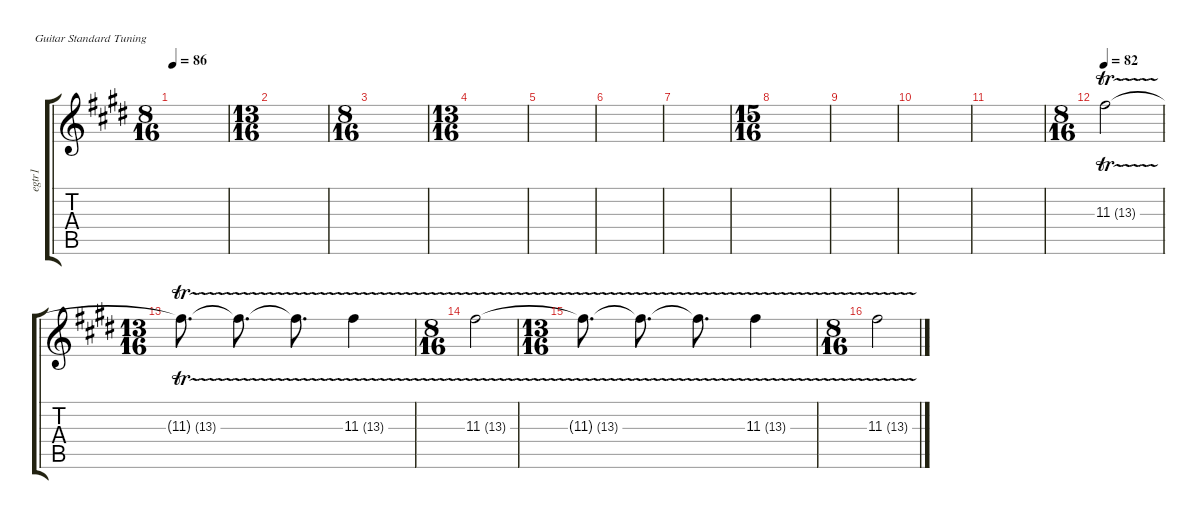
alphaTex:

\defaultSystemsLayout 4
\hideDynamics
\bracketExtendMode groupsimilarinstruments
\otherSystemsTrackNameOrientation horizontal
\chordDiagramsInScore
\track ("E.Guitar I" "egtr1") {instrument electricpiano1}
\staff {score tabs}
\tuning (E4 B3 G3 D3 A2 E2)
\displaytranspose 12
\ts (8 16)
\beaming (8 2 2)
\tempo 86
\clef g2
\ks e
|
\ts (13 16)
\beaming (16 3 3 3 2 2)
|
\ts (8 16)
\beaming (8 2 2)
|
\ts (13 16)
\beaming (16 3 3 3 2 2)
|
|
|
|
\ts (15 16)
\beaming (8 3 3 1)
|
|
|
|
\ts (8 16)
\beaming (8 2 2)
\tempo 82
11.3{tr (13 16) acc #}.2 |
\ts (13 16)
\beaming (16 3 3 3 2 2)
11.3{tr (13 16) t acc #}.8{d} 11.3{tr (13 16) t acc #}.8{d} 11.3{tr (13 16) t acc #}.8{d} 11.3{tr (13 16) acc #}.4 |
\ts (8 16)
\beaming (8 2 2)
11.3{tr (13 16) acc #}.2 |
\ts (13 16)
\beaming (16 3 3 3 2 2)
11.3{tr (13 16) t acc #}.8{d} 11.3{tr (13 16) t acc #}.8{d} 11.3{tr (13 16) t acc #}.8{d} 11.3{tr (13 16) acc #}.4 |
\ts (8 16)
\beaming (8 2 2)
11.3{tr (13 16) acc #}.2
